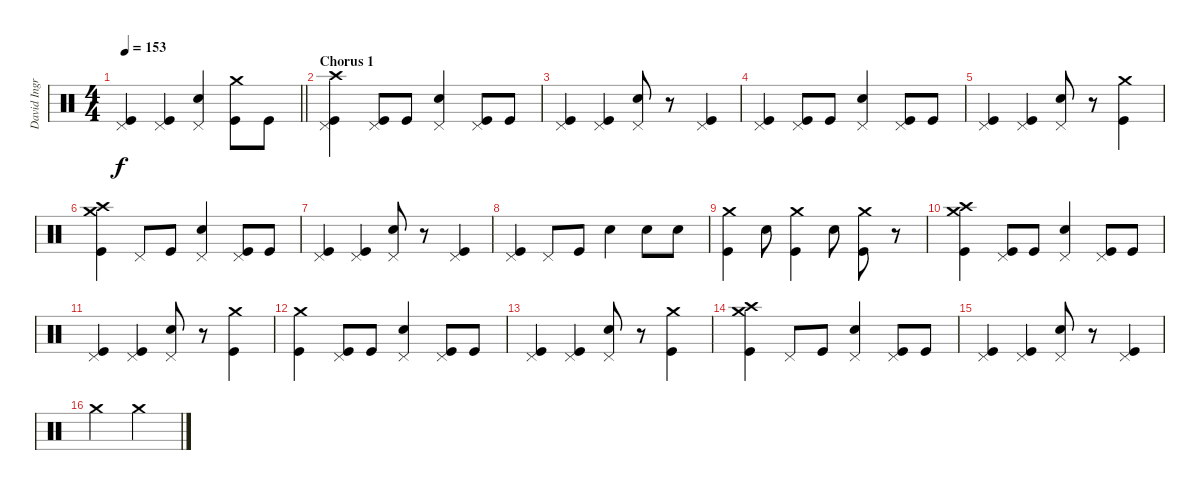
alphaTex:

\track ("David Ingraham" "David Ingr") {instrument percussion}
\staff {score}
\articulation defaults
\ts (4 4)
\tempo 153
\clef neutral
\barLineRight lightlight
\ks c
("Pedal Hi-Hat (hit)" "Kick (hit)").4{dy f} ("Pedal Hi-Hat (hit)" "Kick (hit)").4 ("Pedal Hi-Hat (hit)" "Snare (hit) 2").4 ("Crash medium (hit)" "Kick (hit)").8 "Kick (hit)".8 |
\section ("" "Chorus 1")
("Crash high (hit)" "Pedal Hi-Hat (hit)" "Kick (hit)").4 ("Pedal Hi-Hat (hit)" "Kick (hit)").8 "Kick (hit)".8 ("Pedal Hi-Hat (hit)" "Snare (hit) 2").4 ("Pedal Hi-Hat (hit)" "Kick (hit)").8 "Kick (hit)".8 |
("Pedal Hi-Hat (hit)" "Kick (hit)").4 ("Pedal Hi-Hat (hit)" "Kick (hit)").4 ("Pedal Hi-Hat (hit)" "Snare (hit) 2").8 r.8 ("Pedal Hi-Hat (hit)" "Kick (hit)").4 |
("Pedal Hi-Hat (hit)" "Kick (hit)").4 ("Pedal Hi-Hat (hit)" "Kick (hit)").8 "Kick (hit)".8 ("Pedal Hi-Hat (hit)" "Snare (hit) 2").4 ("Pedal Hi-Hat (hit)" "Kick (hit)").8 "Kick (hit)".8 |
("Pedal Hi-Hat (hit)" "Kick (hit)").4 ("Pedal Hi-Hat (hit)" "Kick (hit)").4 ("Pedal Hi-Hat (hit)" "Snare (hit) 2").8 r.8 ("Crash medium (hit)" "Kick (hit)").4 |
("Crash high (hit)" "Crash medium (hit)" "Kick (hit)").4 "Pedal Hi-Hat (hit)".8 "Kick (hit)".8 ("Pedal Hi-Hat (hit)" "Snare (hit) 2").4 ("Pedal Hi-Hat (hit)" "Kick (hit)").8 "Kick (hit)".8 |
("Pedal Hi-Hat (hit)" "Kick (hit)").4 ("Pedal Hi-Hat (hit)" "Kick (hit)").4 ("Pedal Hi-Hat (hit)" "Snare (hit) 2").8 r.8 ("Pedal Hi-Hat (hit)" "Kick (hit)").4 |
("Pedal Hi-Hat (hit)" "Kick (hit)").4 "Pedal Hi-Hat (hit)".8 "Kick (hit)".8 "Snare (hit) 2".4 "Snare (hit) 2".8 "Snare (hit) 2".8 |
("Crash medium (hit)" "Kick (hit)").4 "Snare (hit) 2".8 ("Crash medium (hit)" "Kick (hit)").4 "Snare (hit) 2".8 ("Crash medium (hit)" "Kick (hit)").8 r.8 |
("Crash high (hit)" "Crash medium (hit)" "Kick (hit)").4 ("Pedal Hi-Hat (hit)" "Kick (hit)").8 "Kick (hit)".8 ("Pedal Hi-Hat (hit)" "Snare (hit) 2").4 ("Pedal Hi-Hat (hit)" "Kick (hit)").8 "Kick (hit)".8 |
("Pedal Hi-Hat (hit)" "Kick (hit)").4 ("Pedal Hi-Hat (hit)" "Kick (hit)").4 ("Pedal Hi-Hat (hit)" "Snare (hit) 2").8 r.8 ("Crash medium (hit)" "Kick (hit)").4 |
("Crash medium (hit)" "Kick (hit)").4 ("Pedal Hi-Hat (hit)" "Kick (hit)").8 "Kick (hit)".8 ("Pedal Hi-Hat (hit)" "Snare (hit) 2").4 ("Pedal Hi-Hat (hit)" "Kick (hit)").8 "Kick (hit)".8 |
("Pedal Hi-Hat (hit)" "Kick (hit)").4 ("Pedal Hi-Hat (hit)" "Kick (hit)").4 ("Pedal Hi-Hat (hit)" "Snare (hit) 2").8 r.8 ("Crash medium (hit)" "Kick (hit)").4 |
("Crash high (hit)" "Crash medium (hit)" "Kick (hit)").4 "Pedal Hi-Hat (hit)".8 "Kick (hit)".8 ("Pedal Hi-Hat (hit)" "Snare (hit) 2").4 ("Pedal Hi-Hat (hit)" "Kick (hit)").8 "Kick (hit)".8 |
("Pedal Hi-Hat (hit)" "Kick (hit)").4 ("Pedal Hi-Hat (hit)" "Kick (hit)").4 ("Pedal Hi-Hat (hit)" "Snare (hit) 2").8 r.8 ("Pedal Hi-Hat (hit)" "Kick (hit)").4 |
"Crash medium (hit)".2 "Crash medium (hit)".2
